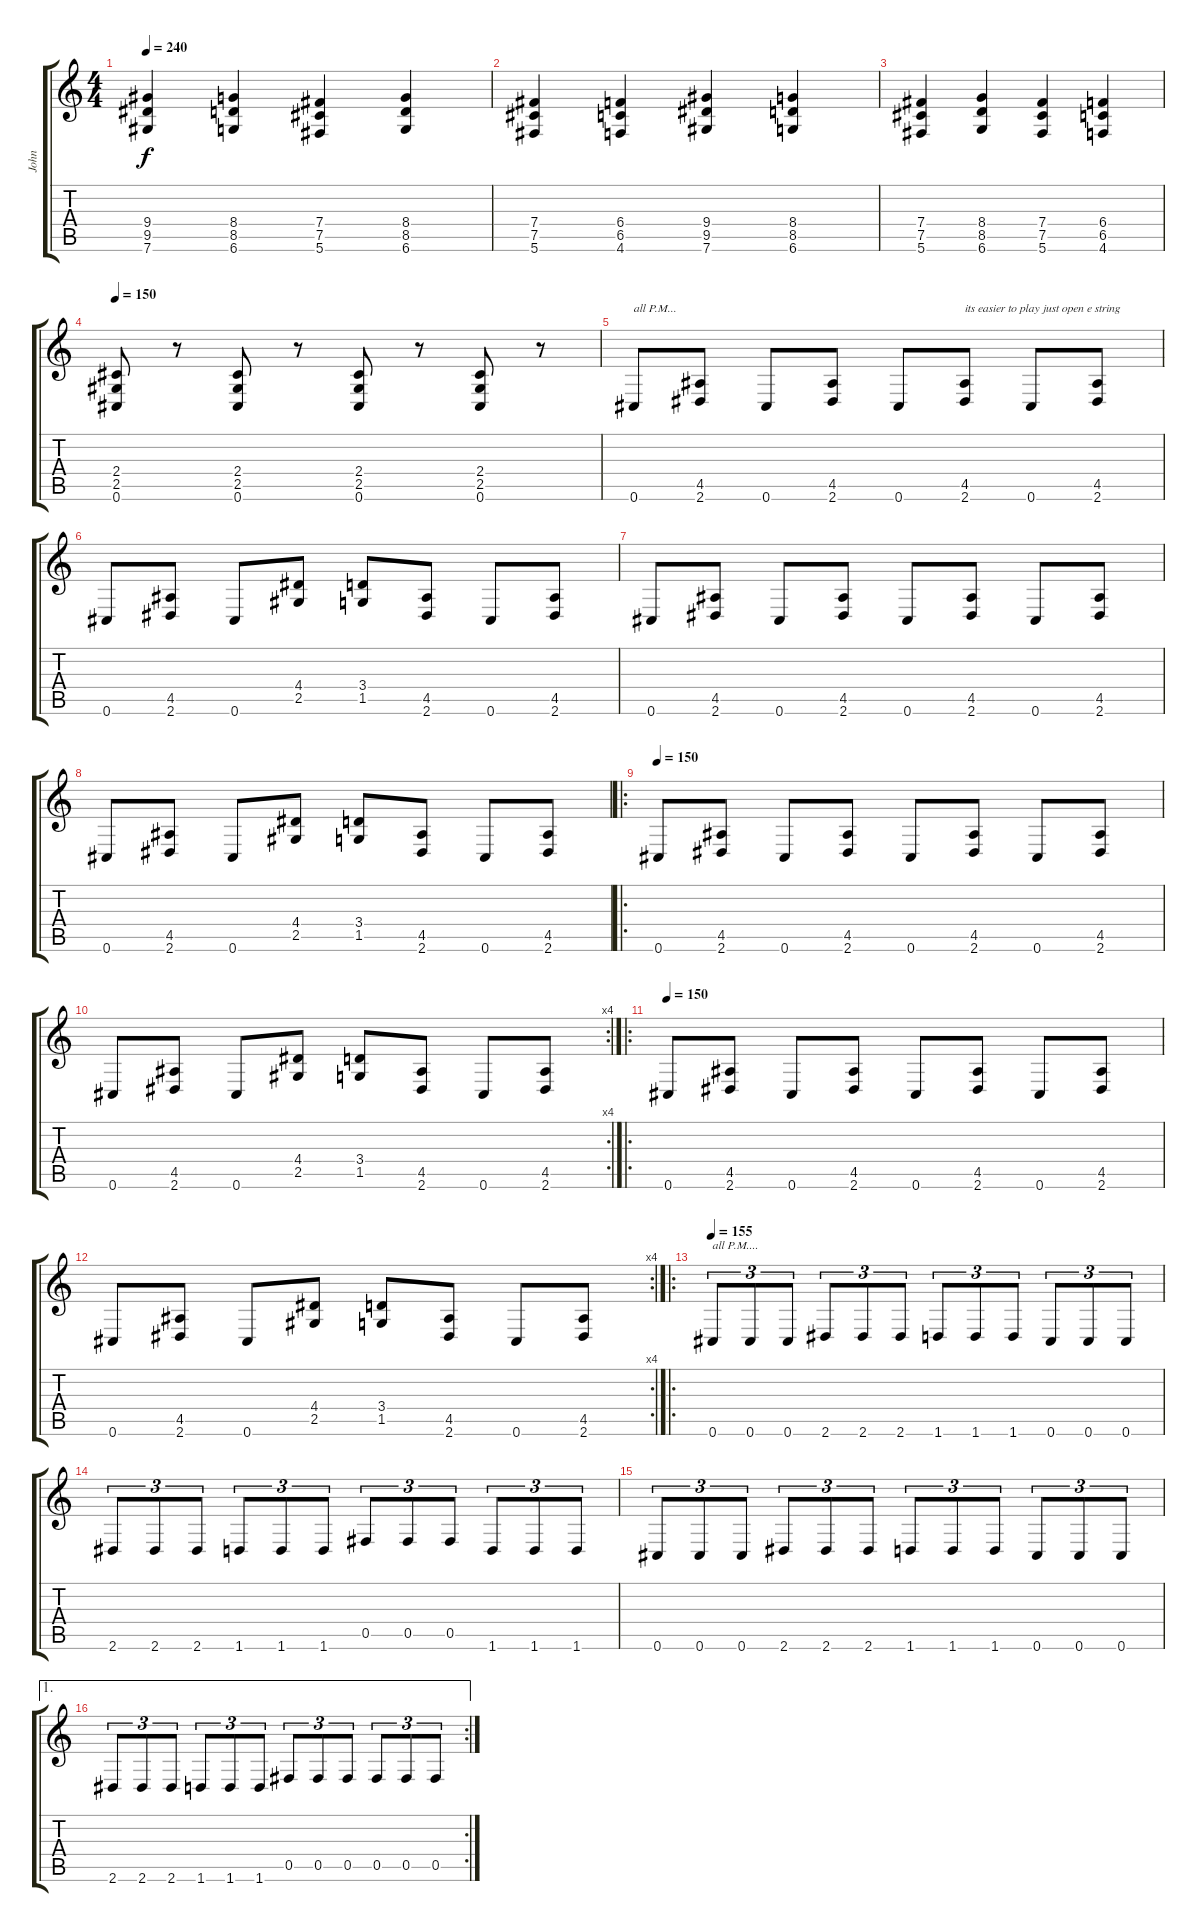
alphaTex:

\track ("John" "John") {instrument distortionguitar}
\staff {score tabs}
\tuning (Db4 Ab3 E3 B2 Gb2 Db2) {hide}
\ts (4 4)
\tempo 240
\clef g2
\ks c
(9.4 9.5 7.6).4{dy f} (8.4 8.5 6.6).4 (7.4 7.5 5.6).4 (8.4 8.5 6.6).4 |
(7.4 7.5 5.6).4 (6.4 6.5 4.6).4 (9.4 9.5 7.6).4 (8.4 8.5 6.6).4 |
(7.4 7.5 5.6).4 (8.4 8.5 6.6).4 (7.4 7.5 5.6).4 (6.4 6.5 4.6).4 |
\tempo 150
(2.4 2.5 0.6).8 r.8 (2.4 2.5 0.6).8 r.8 (2.4 2.5 0.6).8 r.8 (2.4 2.5 0.6).8 r.8 |
0.6.8{txt "all P.M..."} (4.5 2.6).8 0.6.8 (4.5 2.6).8 0.6.8 (4.5 2.6).8{txt "its easier to play just open e string"} 0.6.8 (4.5 2.6).8 |
0.6.8 (4.5 2.6).8 0.6.8 (4.4 2.5).8 (3.4 1.5).8 (4.5 2.6).8 0.6.8 (4.5 2.6).8 |
0.6.8 (4.5 2.6).8 0.6.8 (4.5 2.6).8 0.6.8 (4.5 2.6).8 0.6.8 (4.5 2.6).8 |
0.6.8 (4.5 2.6).8 0.6.8 (4.4 2.5).8 (3.4 1.5).8 (4.5 2.6).8 0.6.8 (4.5 2.6).8 |
\ro
\tempo 150
0.6.8 (4.5 2.6).8 0.6.8 (4.5 2.6).8 0.6.8 (4.5 2.6).8 0.6.8 (4.5 2.6).8 |
\rc 4
0.6.8 (4.5 2.6).8 0.6.8 (4.4 2.5).8 (3.4 1.5).8 (4.5 2.6).8 0.6.8 (4.5 2.6).8 |
\ro
\tempo 150
0.6.8 (4.5 2.6).8 0.6.8 (4.5 2.6).8 0.6.8 (4.5 2.6).8 0.6.8 (4.5 2.6).8 |
\rc 4
0.6.8 (4.5 2.6).8 0.6.8 (4.4 2.5).8 (3.4 1.5).8 (4.5 2.6).8 0.6.8 (4.5 2.6).8 |
\ro
\tempo 155
0.6.8{tu (3 2) txt "all P.M...."} 0.6.8{tu (3 2)} 0.6.8{tu (3 2)} 2.6.8{tu (3 2)} 2.6.8{tu (3 2)} 2.6.8{tu (3 2)} 1.6.8{tu (3 2)} 1.6.8{tu (3 2)} 1.6.8{tu (3 2)} 0.6.8{tu (3 2)} 0.6.8{tu (3 2)} 0.6.8{tu (3 2)} |
2.6.8{tu (3 2)} 2.6.8{tu (3 2)} 2.6.8{tu (3 2)} 1.6.8{tu (3 2)} 1.6.8{tu (3 2)} 1.6.8{tu (3 2)} 0.5.8{tu (3 2)} 0.5.8{tu (3 2)} 0.5.8{tu (3 2)} 1.6.8{tu (3 2)} 1.6.8{tu (3 2)} 1.6.8{tu (3 2)} |
0.6.8{tu (3 2)} 0.6.8{tu (3 2)} 0.6.8{tu (3 2)} 2.6.8{tu (3 2)} 2.6.8{tu (3 2)} 2.6.8{tu (3 2)} 1.6.8{tu (3 2)} 1.6.8{tu (3 2)} 1.6.8{tu (3 2)} 0.6.8{tu (3 2)} 0.6.8{tu (3 2)} 0.6.8{tu (3 2)} |
\ae 1
\rc 2
2.6.8{tu (3 2)} 2.6.8{tu (3 2)} 2.6.8{tu (3 2)} 1.6.8{tu (3 2)} 1.6.8{tu (3 2)} 1.6.8{tu (3 2)} 0.5.8{tu (3 2)} 0.5.8{tu (3 2)} 0.5.8{tu (3 2)} 0.5.8{tu (3 2)} 0.5.8{tu (3 2)} 0.5.8{tu (3 2)}
